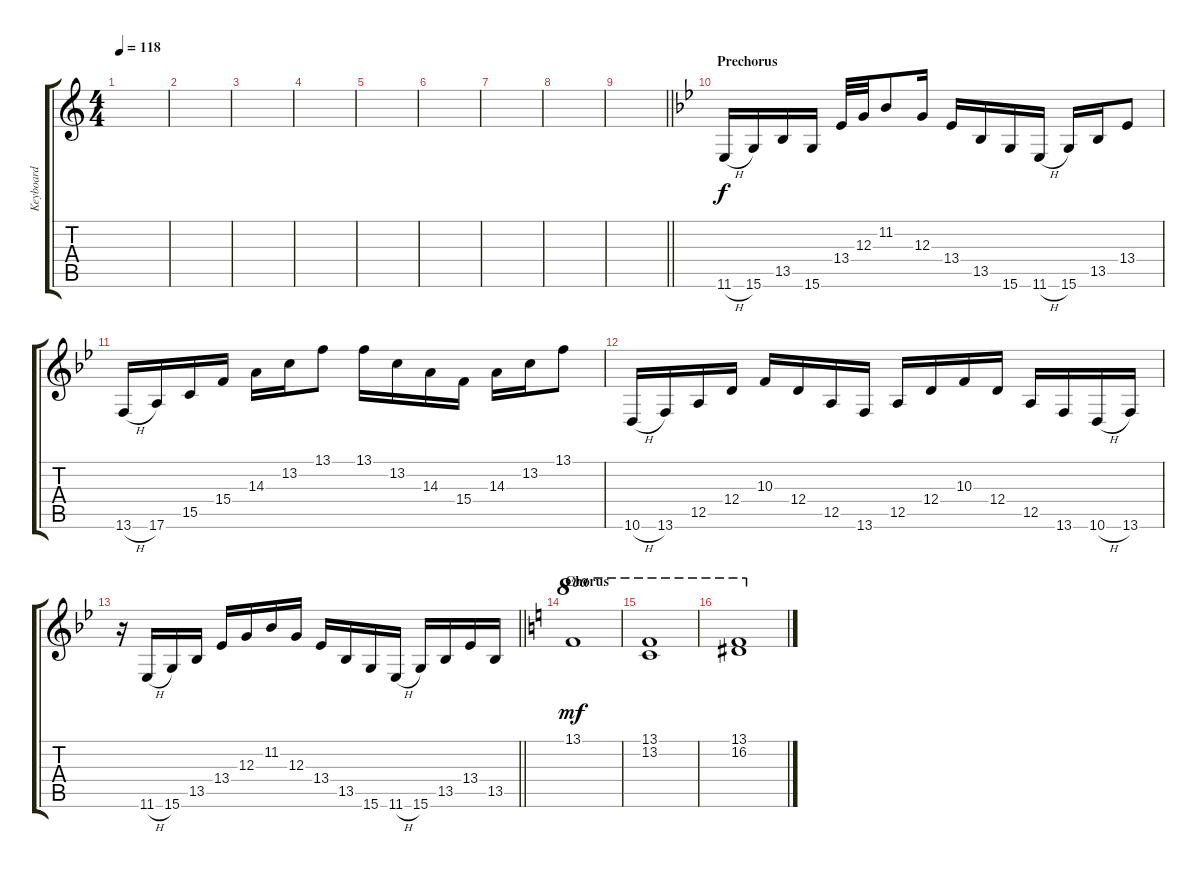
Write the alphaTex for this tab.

\track ("Keyboard" "Keyboard") {instrument stringensemble1}
\staff {score tabs}
\tuning (E4 B3 G3 D3 A2 E2) {hide}
\ts (4 4)
\tempo 118
\clef g2
\ks c
|
|
|
|
|
|
|
|
\barLineRight lightlight
|
\section ("" "Prechorus")
\ks bb
11.6{h}.16 15.6.16 13.5.16 15.6.16 13.4.32 12.3.32 11.2.8 12.3.16 13.4.16 13.5.16 15.6.16 11.6{h}.16 15.6.16 13.5.16 13.4.8 |
13.6{h}.16 17.6.16 15.5.16 15.4.16 14.3.16 13.2.16 13.1.8 13.1.16 13.2.16 14.3.16 15.4.16 14.3.16 13.2.16 13.1.8 |
10.6{h}.16 13.6.16 12.5.16 12.4.16 10.3.16 12.4.16 12.5.16 13.6.16 12.5.16 12.4.16 10.3.16 12.4.16 12.5.16 13.6.16 10.6{h}.16 13.6.16 |
\barLineRight lightlight
r.16 11.6{h}.16 15.6.16 13.5.16 13.4.16 12.3.16 11.2.16 12.3.16 13.4.16 13.5.16 15.6.16 11.6{h}.16 15.6.16 13.5.16 13.4.16 13.5.16 |
\section ("" "Chorus")
\ks c
13.1.1{ot 8va dy mf} |
(13.1 13.2).1{ot 8va} |
(13.1 16.2).1{ot 8va}
